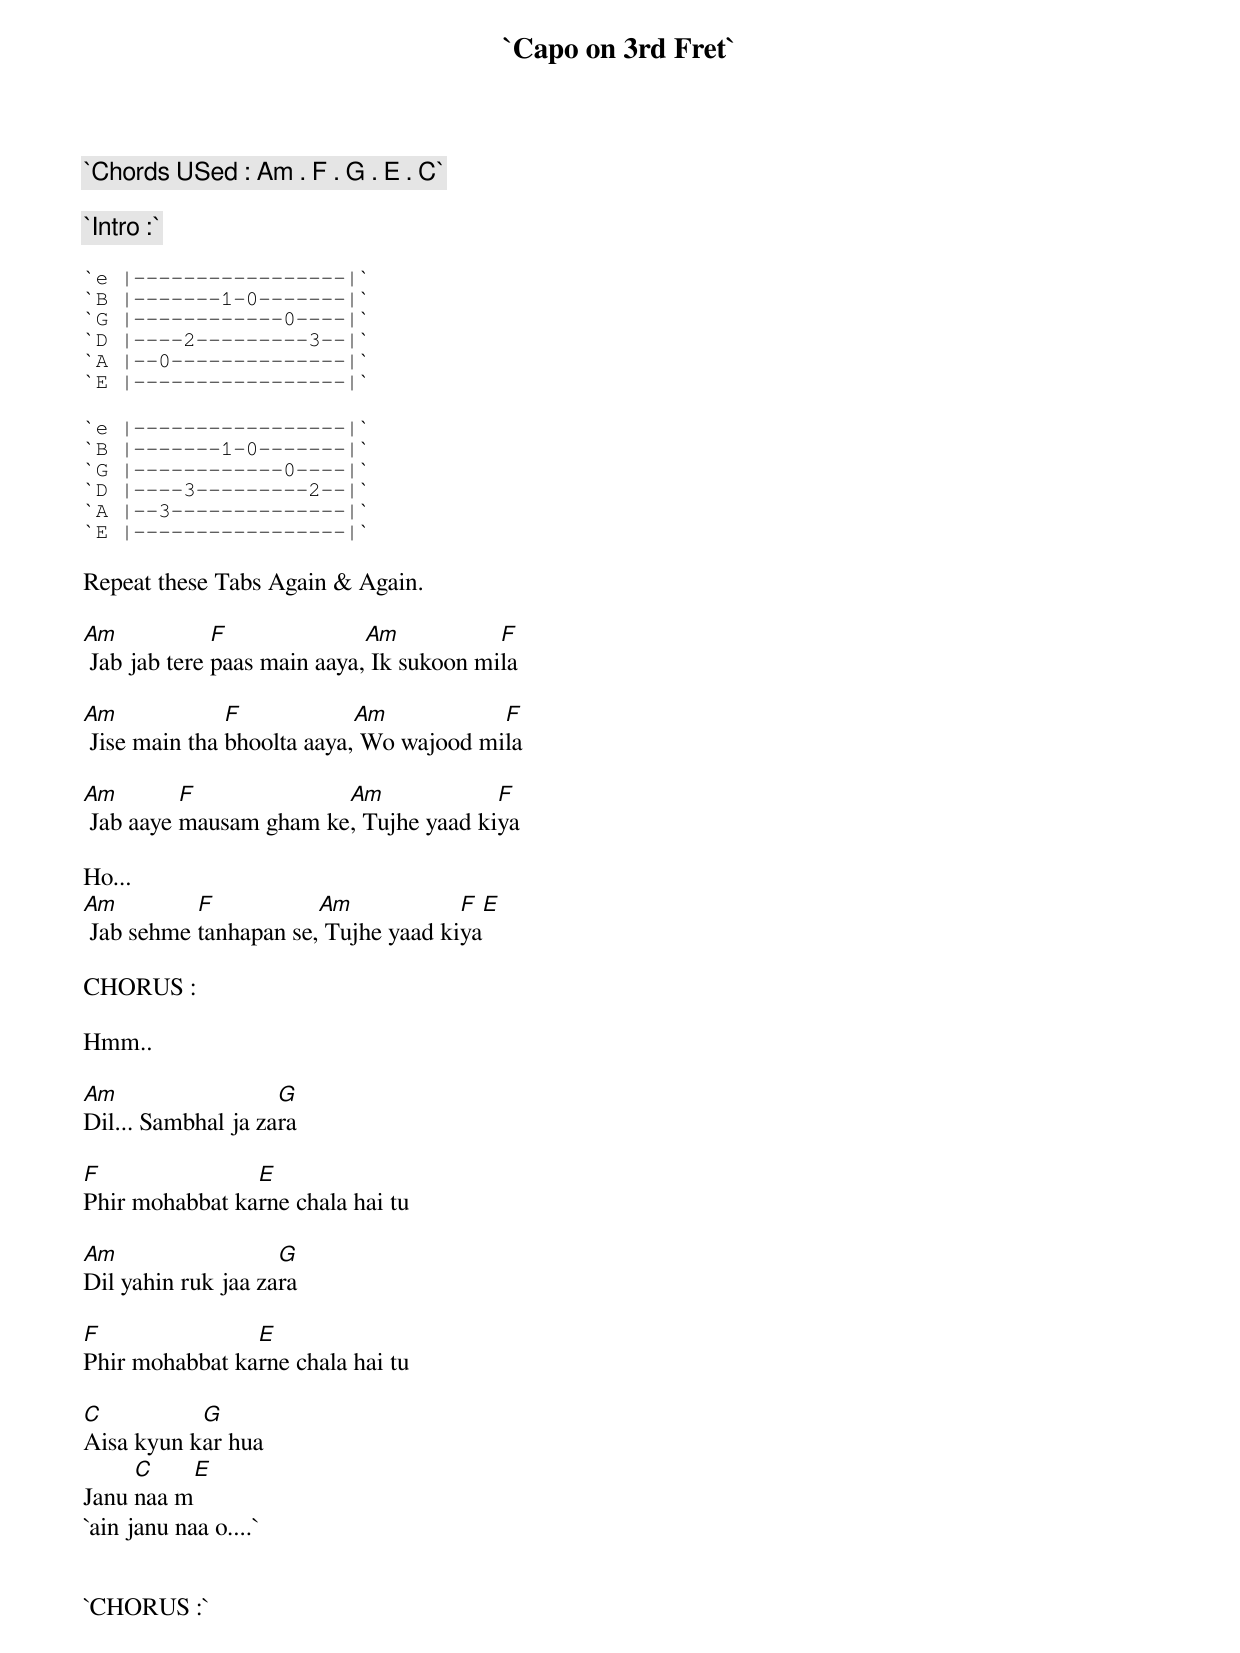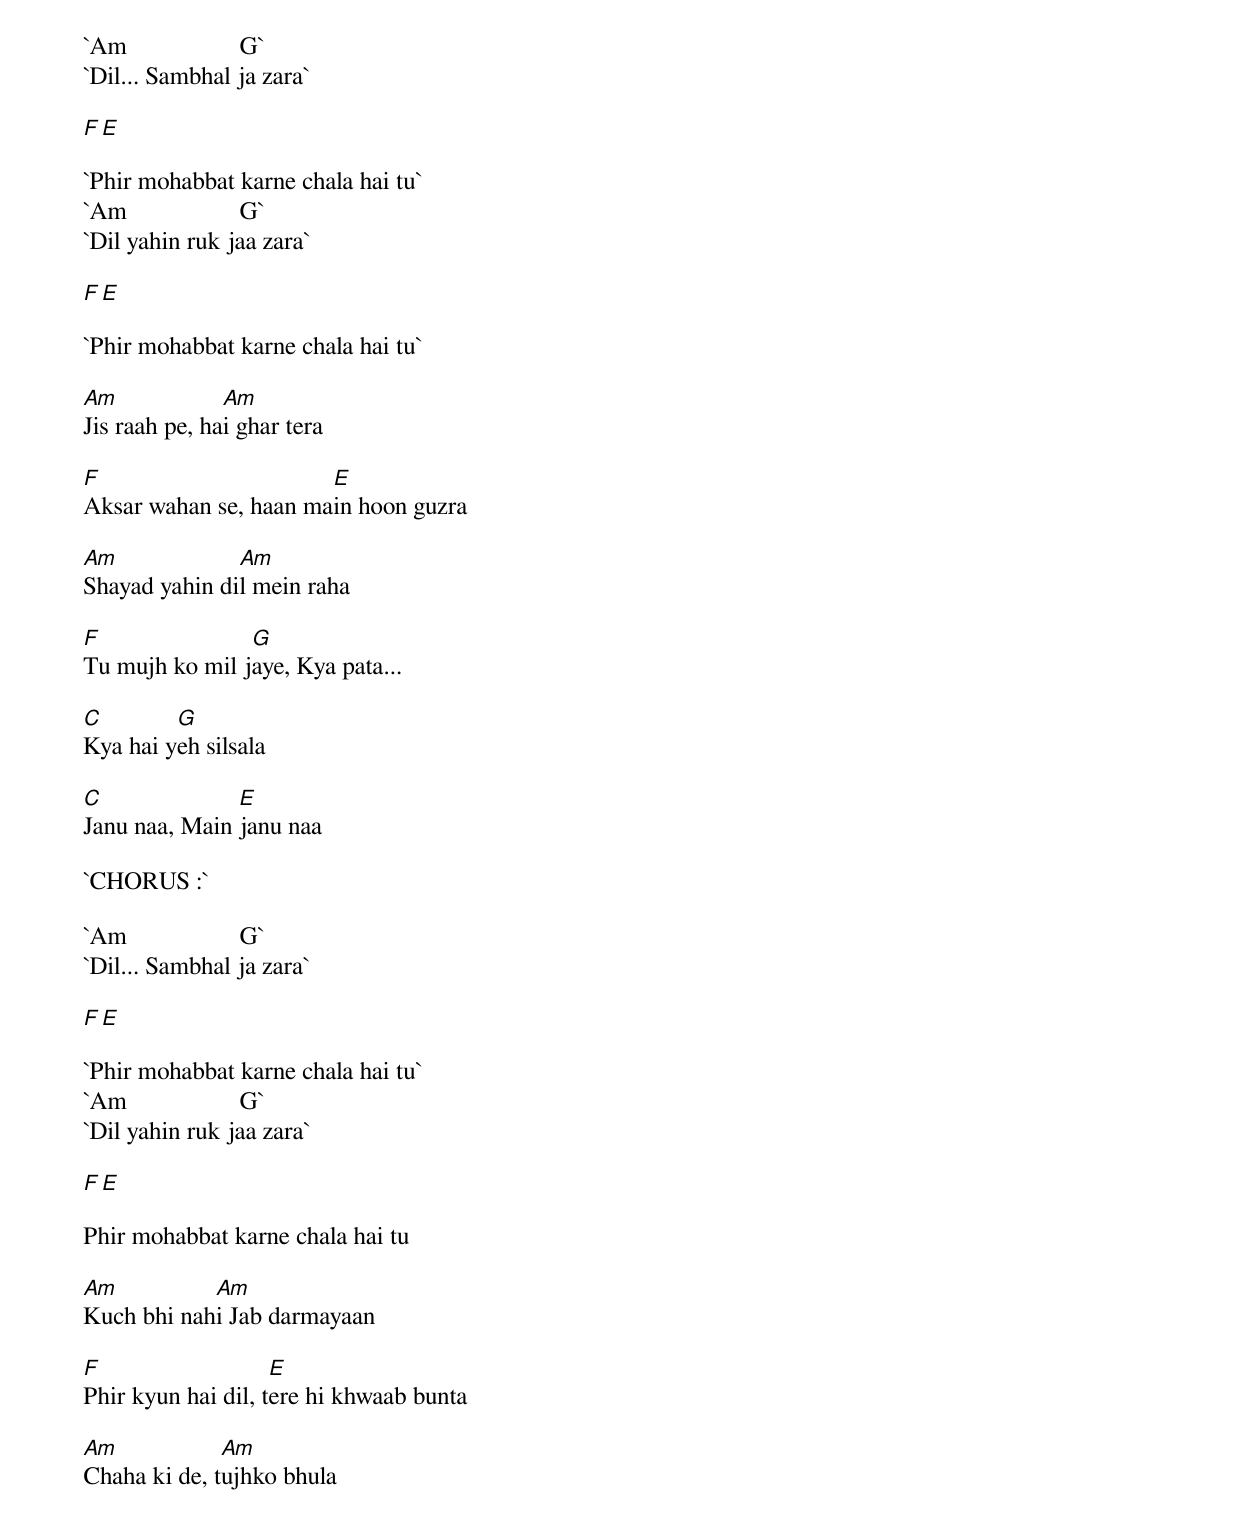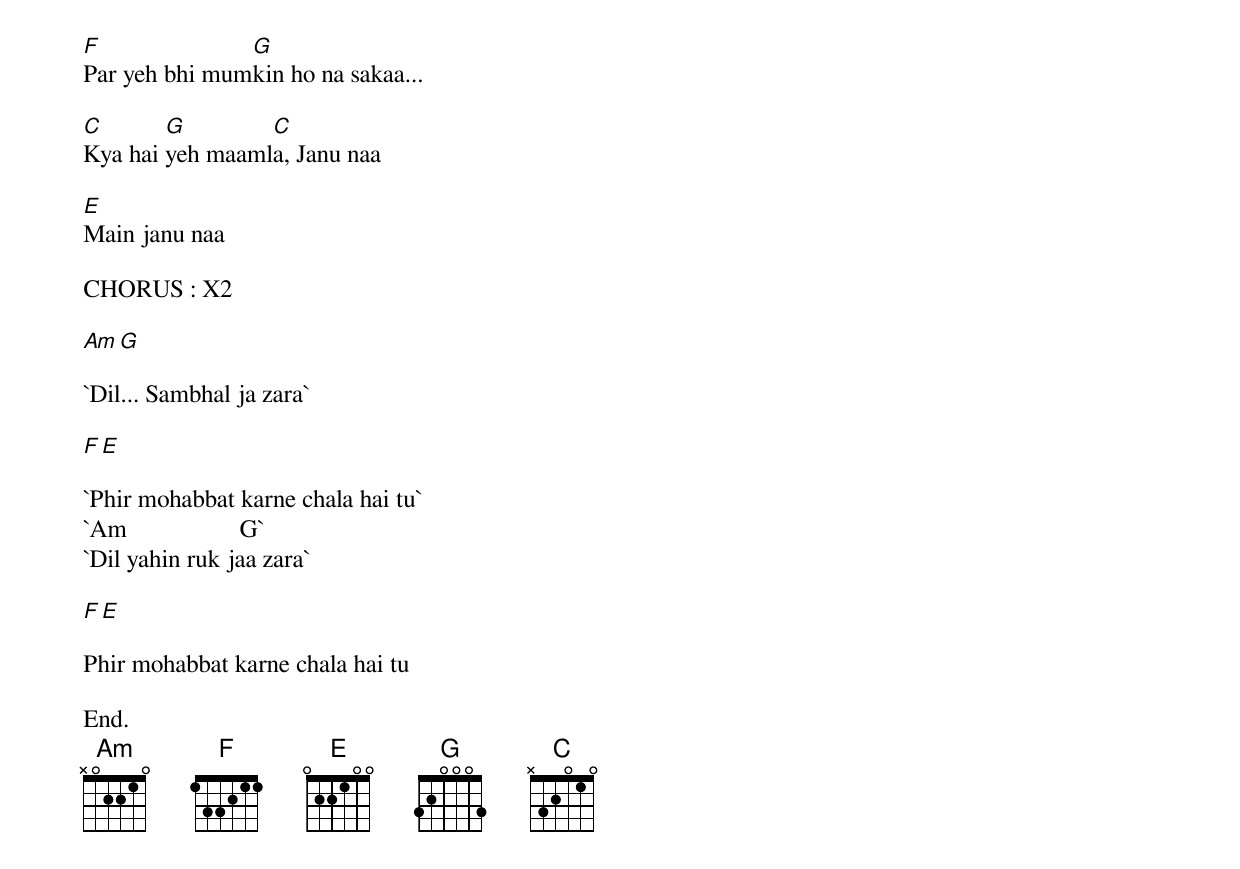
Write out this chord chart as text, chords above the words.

`Capo on 3rd Fret`

`Chords USed : Am . F . G . E . C`

`Intro :`

`e |-----------------|`
`B |-------1-0-------|`
`G |------------0----|`
`D |----2---------3--|`
`A |--0--------------|`
`E |-----------------|`

`e |-----------------|`
`B |-------1-0-------|`
`G |------------0----|`
`D |----3---------2--|`
`A |--3--------------|`
`E |-----------------|`

Repeat these Tabs Again & Again.

Am            F              Am           F
 Jab jab tere paas main aaya, Ik sukoon mila

Am             F            Am           F
 Jise main tha bhoolta aaya, Wo wajood mila

Am        F             Am             F
 Jab aaye mausam gham ke, Tujhe yaad kiya

Ho...
Am         F           Am            F   E
 Jab sehme tanhapan se, Tujhe yaad kiya

CHORUS :

Hmm..

Am                  G
Dil... Sambhal ja zara

F               E
Phir mohabbat karne chala hai tu

Am                  G
Dil yahin ruk jaa zara

F               E
Phir mohabbat karne chala hai tu

C          G
Aisa kyun kar hua
     C             E
Janu naa m
`ain janu naa o....`


`CHORUS :`

`Am                  G`
`Dil... Sambhal ja zara`

F               E

`Phir mohabbat karne chala hai tu`
`Am                  G`
`Dil yahin ruk jaa zara`

F               E

`Phir mohabbat karne chala hai tu`

Am             Am
Jis raah pe, hai ghar tera

F                      E
Aksar wahan se, haan main hoon guzra

Am             Am
Shayad yahin dil mein raha

F               G
Tu mujh ko mil jaye, Kya pata...

C        G
Kya hai yeh silsala

C              E
Janu naa, Main janu naa

`CHORUS :`

`Am                  G`
`Dil... Sambhal ja zara`

F               E

`Phir mohabbat karne chala hai tu`
`Am                  G`
`Dil yahin ruk jaa zara`

F               E

Phir mohabbat karne chala hai tu

Am          Am
Kuch bhi nahi Jab darmayaan

F                   E
Phir kyun hai dil, tere hi khwaab bunta

Am            Am
Chaha ki de, tujhko bhula

F              G
Par yeh bhi mumkin ho na sakaa...

C       G        C
Kya hai yeh maamla, Janu naa

E
Main janu naa

CHORUS : X2

Am                  G

`Dil... Sambhal ja zara`

F               E

`Phir mohabbat karne chala hai tu`
`Am                  G`
`Dil yahin ruk jaa zara`

F               E

Phir mohabbat karne chala hai tu

End.
